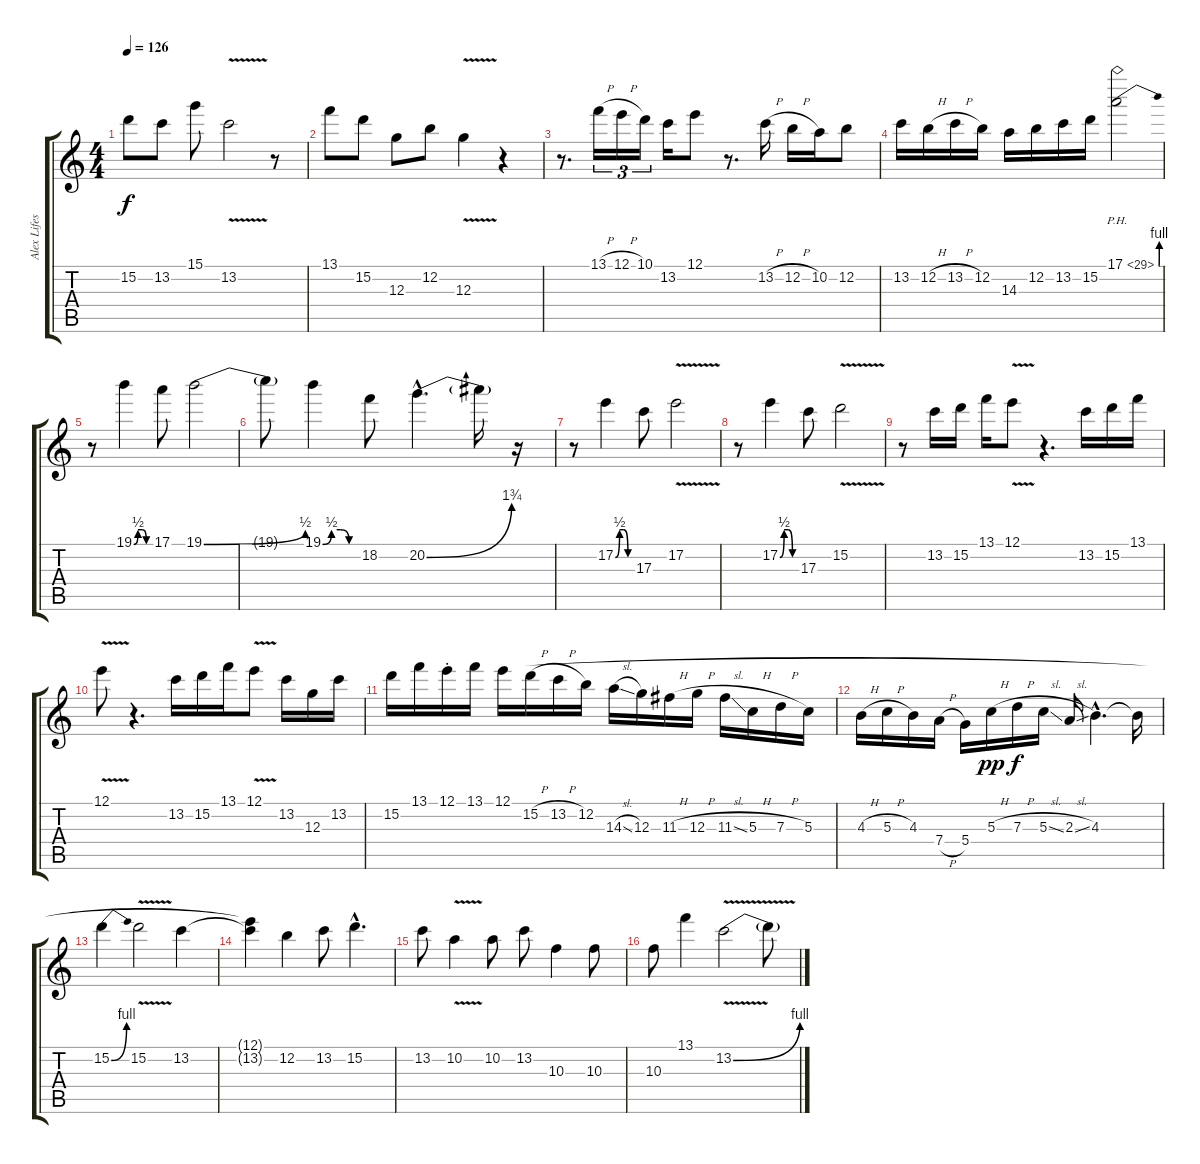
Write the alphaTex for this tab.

\track ("Alex Lifeson 2" "Alex Lifes") {instrument distortionguitar}
\staff {score tabs}
\tuning (E4 B3 G3 D3 A2 E2) {hide}
\ts (4 4)
\tempo 126
\clef g2
\ks c
15.2.8{dy f} 13.2.8 15.1.8 13.2{v}.2 r.8 |
13.1.8{volume 16 instrument guitarharmonics} 15.2.8 12.3.8 12.2.8 12.3{v}.4 r.4 |
r.8{d instrument distortionguitar} 13.1{h}.16{tu (3 2)} 12.1{h}.16{tu (3 2)} 10.1.16{tu (3 2)} 13.2.16 12.1.8 r.8{d} 13.2{h}.16 12.2{h}.16 10.2.16 12.2.8 |
13.2.16 12.2{h}.16 13.2{h}.16 12.2.16 14.3.16 12.2.16 13.2.16 15.2.16 17.1{be (bend 0 0 60 4) ph 12}.2 |
r.8 19.1{be (custom 0 0 15 2 30 2 45 0 60 0)}.4 17.1.8 19.1{be (bend 0 0 60 2)}.2 |
19.1{t}.8 19.1{be (custom 0 0 15 2 30 2 45 0 60 0)}.4 18.2.8 20.2{be (bend 0 0 60 7) hac}.4{d} 20.2{t}.16 r.16 |
r.8 17.2{be (custom 0 0 15 2 30 2 45 0 60 0)}.4 17.3.8 17.2{v}.2 |
r.8 17.2{be (custom 0 0 15 2 30 2 45 0 60 0)}.4 17.3.8 15.2{v}.2 |
r.8 13.2.16 15.2.16 13.1.16 12.1{v}.8 r.4{d} 13.2.16 15.2.16 13.1.16 |
12.1{v}.8 r.4{d} 13.2.16 15.2.16 13.1.16 12.1{v}.8 13.2.16 12.3.16 13.2.16 |
15.2.16 13.1.16 12.1{st}.16 13.1.16 12.1.16 15.2{h}.16 13.2{h}.16 12.2.16 14.3{sl}.16 12.3.16 11.3{h}.16 12.3{h}.16 11.3{sl}.16 5.3{h}.16 7.3{h}.16 5.3.16 |
4.3{h}.16 5.3{h}.16 4.3.16 7.4{h}.16 5.4.16 5.3{h}.16{dy pp} 7.3{h}.16{dy f} 5.3{sl}.16 2.3{sl}.16 4.3{hac}.4{d} 4.3{t}.16 |
15.2{be (bend 0 0 60 4)}.4 15.2{v}.2 13.2.4 |
(12.1{t} 13.2{t}).4 12.2.4 13.2.8 15.2{hac}.4{d} |
13.2.8{instrument guitarharmonics} 10.2{v}.4 10.2.8 13.2.8 10.3.4 10.3.8 |
10.3.8 13.1.4 13.2{be (bend 0 0 60 4) v}.2{instrument distortionguitar} 13.2{t}.8
